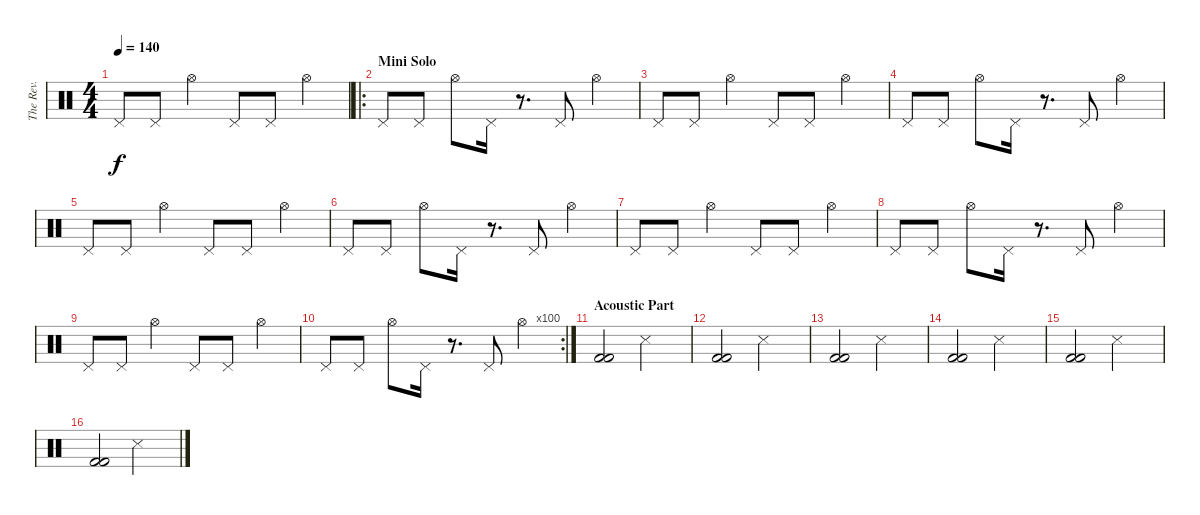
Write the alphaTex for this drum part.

\track ("The Rev." "The Rev.") {instrument percussion}
\staff {score}
\articulation defaults
\ts (4 4)
\tempo 140
\clef neutral
\ks c "Pedal Hi-Hat (hit)".8{dy f} "Pedal Hi-Hat (hit)".8 "Hi-Hat (open)".4 "Pedal Hi-Hat (hit)".8 "Pedal Hi-Hat (hit)".8 "Hi-Hat (open)".4
|
\ro
\section ("" "Mini Solo")
"Pedal Hi-Hat (hit)".8 "Pedal Hi-Hat (hit)".8 "Hi-Hat (open)".8 "Pedal Hi-Hat (hit)".16 r.8{d} "Pedal Hi-Hat (hit)".8 "Hi-Hat (open)".4 |
"Pedal Hi-Hat (hit)".8 "Pedal Hi-Hat (hit)".8 "Hi-Hat (open)".4 "Pedal Hi-Hat (hit)".8 "Pedal Hi-Hat (hit)".8 "Hi-Hat (open)".4 |
"Pedal Hi-Hat (hit)".8 "Pedal Hi-Hat (hit)".8 "Hi-Hat (open)".8 "Pedal Hi-Hat (hit)".16 r.8{d} "Pedal Hi-Hat (hit)".8 "Hi-Hat (open)".4 |
"Pedal Hi-Hat (hit)".8 "Pedal Hi-Hat (hit)".8 "Hi-Hat (open)".4 "Pedal Hi-Hat (hit)".8 "Pedal Hi-Hat (hit)".8 "Hi-Hat (open)".4 |
"Pedal Hi-Hat (hit)".8 "Pedal Hi-Hat (hit)".8 "Hi-Hat (open)".8 "Pedal Hi-Hat (hit)".16 r.8{d} "Pedal Hi-Hat (hit)".8 "Hi-Hat (open)".4 |
"Pedal Hi-Hat (hit)".8 "Pedal Hi-Hat (hit)".8 "Hi-Hat (open)".4 "Pedal Hi-Hat (hit)".8 "Pedal Hi-Hat (hit)".8 "Hi-Hat (open)".4 |
"Pedal Hi-Hat (hit)".8 "Pedal Hi-Hat (hit)".8 "Hi-Hat (open)".8 "Pedal Hi-Hat (hit)".16 r.8{d} "Pedal Hi-Hat (hit)".8 "Hi-Hat (open)".4 |
"Pedal Hi-Hat (hit)".8 "Pedal Hi-Hat (hit)".8 "Hi-Hat (open)".4 "Pedal Hi-Hat (hit)".8 "Pedal Hi-Hat (hit)".8 "Hi-Hat (open)".4 |
\rc 100 "Pedal Hi-Hat (hit)".8 "Pedal Hi-Hat (hit)".8 "Hi-Hat (open)".8 "Pedal Hi-Hat (hit)".16
r.8{d} "Pedal Hi-Hat (hit)".8 "Hi-Hat (open)".4 |
\section ("" "Acoustic Part")
("Kick (hit) 2" "Kick (hit) 2").2 "Metronome (hit)".2 |
("Kick (hit) 2" "Kick (hit) 2").2 "Metronome (hit)".2 |
("Kick (hit) 2" "Kick (hit) 2").2 "Metronome (hit)".2 |
("Kick (hit) 2" "Kick (hit) 2").2 "Metronome (hit)".2 |
("Kick (hit) 2" "Kick (hit) 2").2 "Metronome (hit)".2 |
("Kick (hit) 2" "Kick (hit) 2").2 "Metronome (hit)".2
